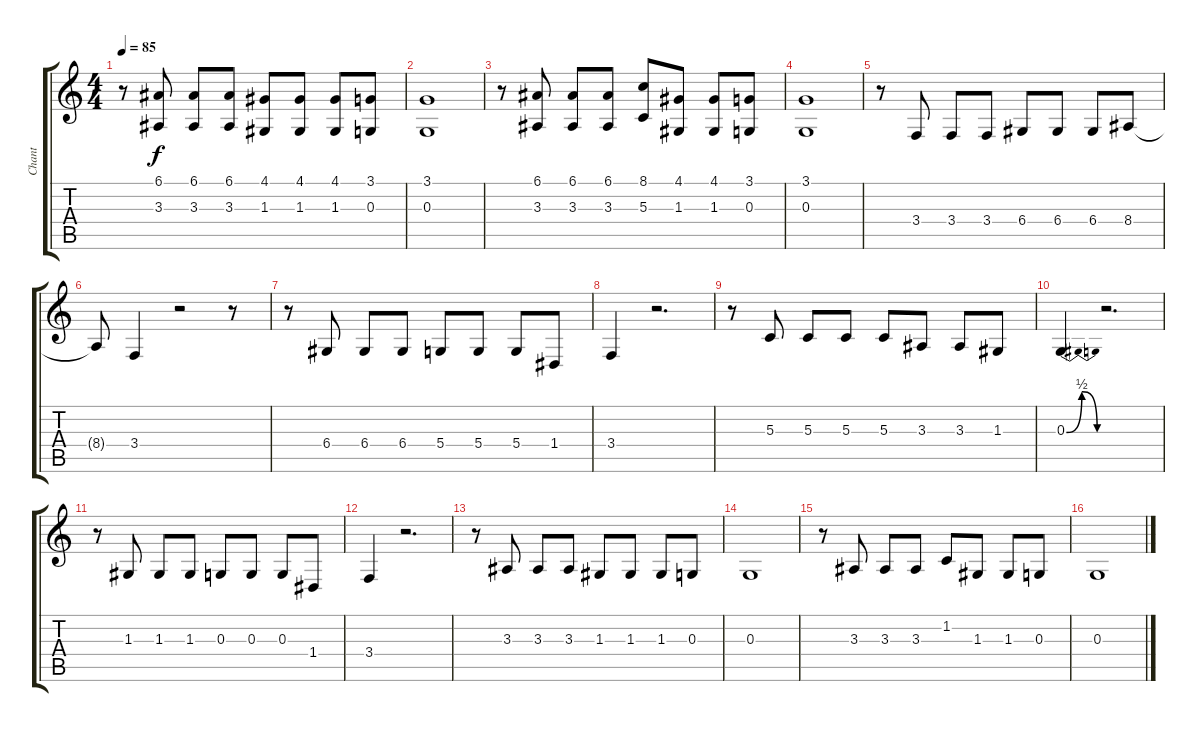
\track ("Chant" "Chant") {instrument sopranosax}
\staff {score tabs}
\tuning (E4 B3 G3 D3 A2 E2) {hide}
\ts (4 4)
\tempo 85
\clef g2
\ks c
r.8{dy f} (6.1 3.3).8 (6.1 3.3).8 (6.1 3.3).8 (4.1 1.3).8 (4.1 1.3).8 (4.1 1.3).8 (3.1 0.3).8 |
(3.1 0.3).1 |
r.8 (6.1 3.3).8 (6.1 3.3).8 (6.1 3.3).8 (8.1 5.3).8 (4.1 1.3).8 (4.1 1.3).8 (3.1 0.3).8 |
(3.1 0.3).1 |
r.8 3.4.8 3.4.8 3.4.8 6.4.8 6.4.8 6.4.8 8.4.8 |
8.4{t}.8 3.4.4 r.2 r.8 |
r.8 6.4.8 6.4.8 6.4.8 5.4.8 5.4.8 5.4.8 1.4.8 |
3.4.4 r.2{d} |
r.8 5.3.8 5.3.8 5.3.8 5.3.8 3.3.8 3.3.8 1.3.8 |
0.3{be (bendrelease 0 0 30 2 30 2 60 0)}.4 r.2{d} |
r.8 1.3.8 1.3.8 1.3.8 0.3.8 0.3.8 0.3.8 1.4.8 |
3.4.4 r.2{d} |
r.8 3.3.8 3.3.8 3.3.8 1.3.8 1.3.8 1.3.8 0.3.8 |
0.3.1 |
r.8 3.3.8 3.3.8 3.3.8 1.2.8 1.3.8 1.3.8 0.3.8 |
0.3.1
